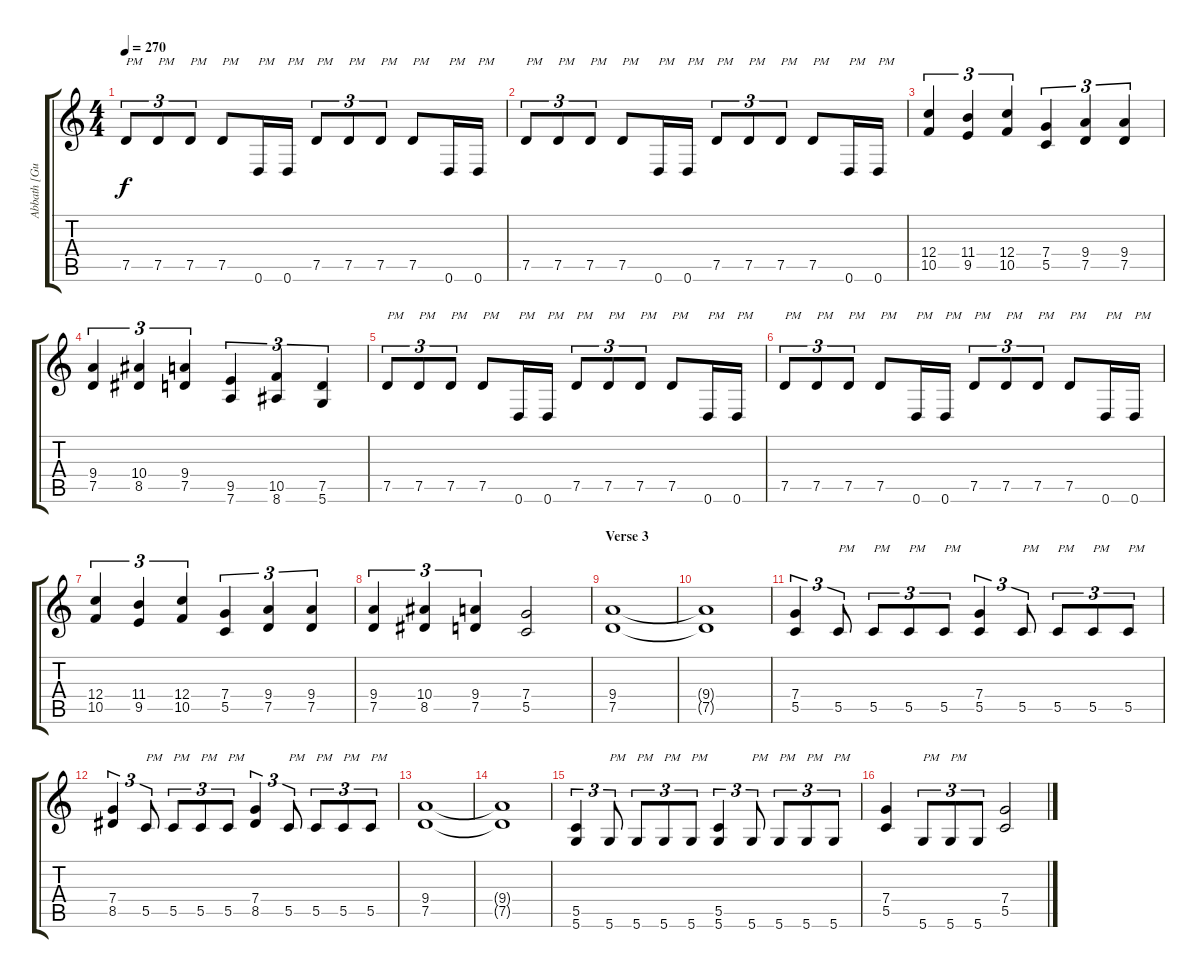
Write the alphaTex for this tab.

\track ("Abbath [Guitar]" "Abbath [Gu") {instrument distortionguitar}
\staff {score tabs}
\tuning (D4 A3 F3 C3 G2 D2) {hide}
\ts (4 4)
\tempo 270
\clef g2
\ks c
7.5.8{tu (3 2) txt "PM" dy f} 7.5.8{tu (3 2) txt "PM"} 7.5.8{tu (3 2) txt "PM"} 7.5.8{txt "PM"} 0.6.16{txt "PM"} 0.6.16{txt "PM"} 7.5.8{tu (3 2) txt "PM"} 7.5.8{tu (3 2) txt "PM"} 7.5.8{tu (3 2) txt "PM"} 7.5.8{txt "PM"} 0.6.16{txt "PM"} 0.6.16{txt "PM"} |
7.5.8{tu (3 2) txt "PM"} 7.5.8{tu (3 2) txt "PM"} 7.5.8{tu (3 2) txt "PM"} 7.5.8{txt "PM"} 0.6.16{txt "PM"} 0.6.16{txt "PM"} 7.5.8{tu (3 2) txt "PM"} 7.5.8{tu (3 2) txt "PM"} 7.5.8{tu (3 2) txt "PM"} 7.5.8{txt "PM"} 0.6.16{txt "PM"} 0.6.16{txt "PM"} |
(12.4 10.5).4{tu (3 2)} (11.4 9.5).4{tu (3 2)} (12.4 10.5).4{tu (3 2)} (7.4 5.5).4{tu (3 2)} (9.4 7.5).4{tu (3 2)} (9.4 7.5).4{tu (3 2)} |
(9.4 7.5).4{tu (3 2)} (10.4 8.5).4{tu (3 2)} (9.4 7.5).4{tu (3 2)} (9.5 7.6).4{tu (3 2)} (10.5 8.6).4{tu (3 2)} (7.5 5.6).4{tu (3 2)} |
7.5.8{tu (3 2) txt "PM"} 7.5.8{tu (3 2) txt "PM"} 7.5.8{tu (3 2) txt "PM"} 7.5.8{txt "PM"} 0.6.16{txt "PM"} 0.6.16{txt "PM"} 7.5.8{tu (3 2) txt "PM"} 7.5.8{tu (3 2) txt "PM"} 7.5.8{tu (3 2) txt "PM"} 7.5.8{txt "PM"} 0.6.16{txt "PM"} 0.6.16{txt "PM"} |
7.5.8{tu (3 2) txt "PM"} 7.5.8{tu (3 2) txt "PM"} 7.5.8{tu (3 2) txt "PM"} 7.5.8{txt "PM"} 0.6.16{txt "PM"} 0.6.16{txt "PM"} 7.5.8{tu (3 2) txt "PM"} 7.5.8{tu (3 2) txt "PM"} 7.5.8{tu (3 2) txt "PM"} 7.5.8{txt "PM"} 0.6.16{txt "PM"} 0.6.16{txt "PM"} |
(12.4 10.5).4{tu (3 2)} (11.4 9.5).4{tu (3 2)} (12.4 10.5).4{tu (3 2)} (7.4 5.5).4{tu (3 2)} (9.4 7.5).4{tu (3 2)} (9.4 7.5).4{tu (3 2)} |
(9.4 7.5).4{tu (3 2)} (10.4 8.5).4{tu (3 2)} (9.4 7.5).4{tu (3 2)} (7.4 5.5).2 |
\section ("" "Verse 3")
(9.4 7.5).1 |
(9.4{t} 7.5{t}).1 |
(7.4 5.5).4{tu (3 2)} 5.5.8{tu (3 2) txt "PM"} 5.5.8{tu (3 2) txt "PM"} 5.5.8{tu (3 2) txt "PM"} 5.5.8{tu (3 2) txt "PM"} (7.4 5.5).4{tu (3 2)} 5.5.8{tu (3 2) txt "PM"} 5.5.8{tu (3 2) txt "PM"} 5.5.8{tu (3 2) txt "PM"} 5.5.8{tu (3 2) txt "PM"} |
(7.4 8.5).4{tu (3 2)} 5.5.8{tu (3 2) txt "PM"} 5.5.8{tu (3 2) txt "PM"} 5.5.8{tu (3 2) txt "PM"} 5.5.8{tu (3 2) txt "PM"} (7.4 8.5).4{tu (3 2)} 5.5.8{tu (3 2) txt "PM"} 5.5.8{tu (3 2) txt "PM"} 5.5.8{tu (3 2) txt "PM"} 5.5.8{tu (3 2) txt "PM"} |
(9.4 7.5).1 |
(9.4{t} 7.5{t}).1 |
(5.5 5.6).4{tu (3 2)} 5.6.8{tu (3 2) txt "PM"} 5.6.8{tu (3 2) txt "PM"} 5.6.8{tu (3 2) txt "PM"} 5.6.8{tu (3 2) txt "PM"} (5.5 5.6).4{tu (3 2)} 5.6.8{tu (3 2) txt "PM"} 5.6.8{tu (3 2) txt "PM"} 5.6.8{tu (3 2) txt "PM"} 5.6.8{tu (3 2) txt "PM"} |
(7.4 5.5).4 5.6.8{tu (3 2) txt "PM"} 5.6.8{tu (3 2) txt "PM"} 5.6.8{tu (3 2)} (7.4 5.5).2
